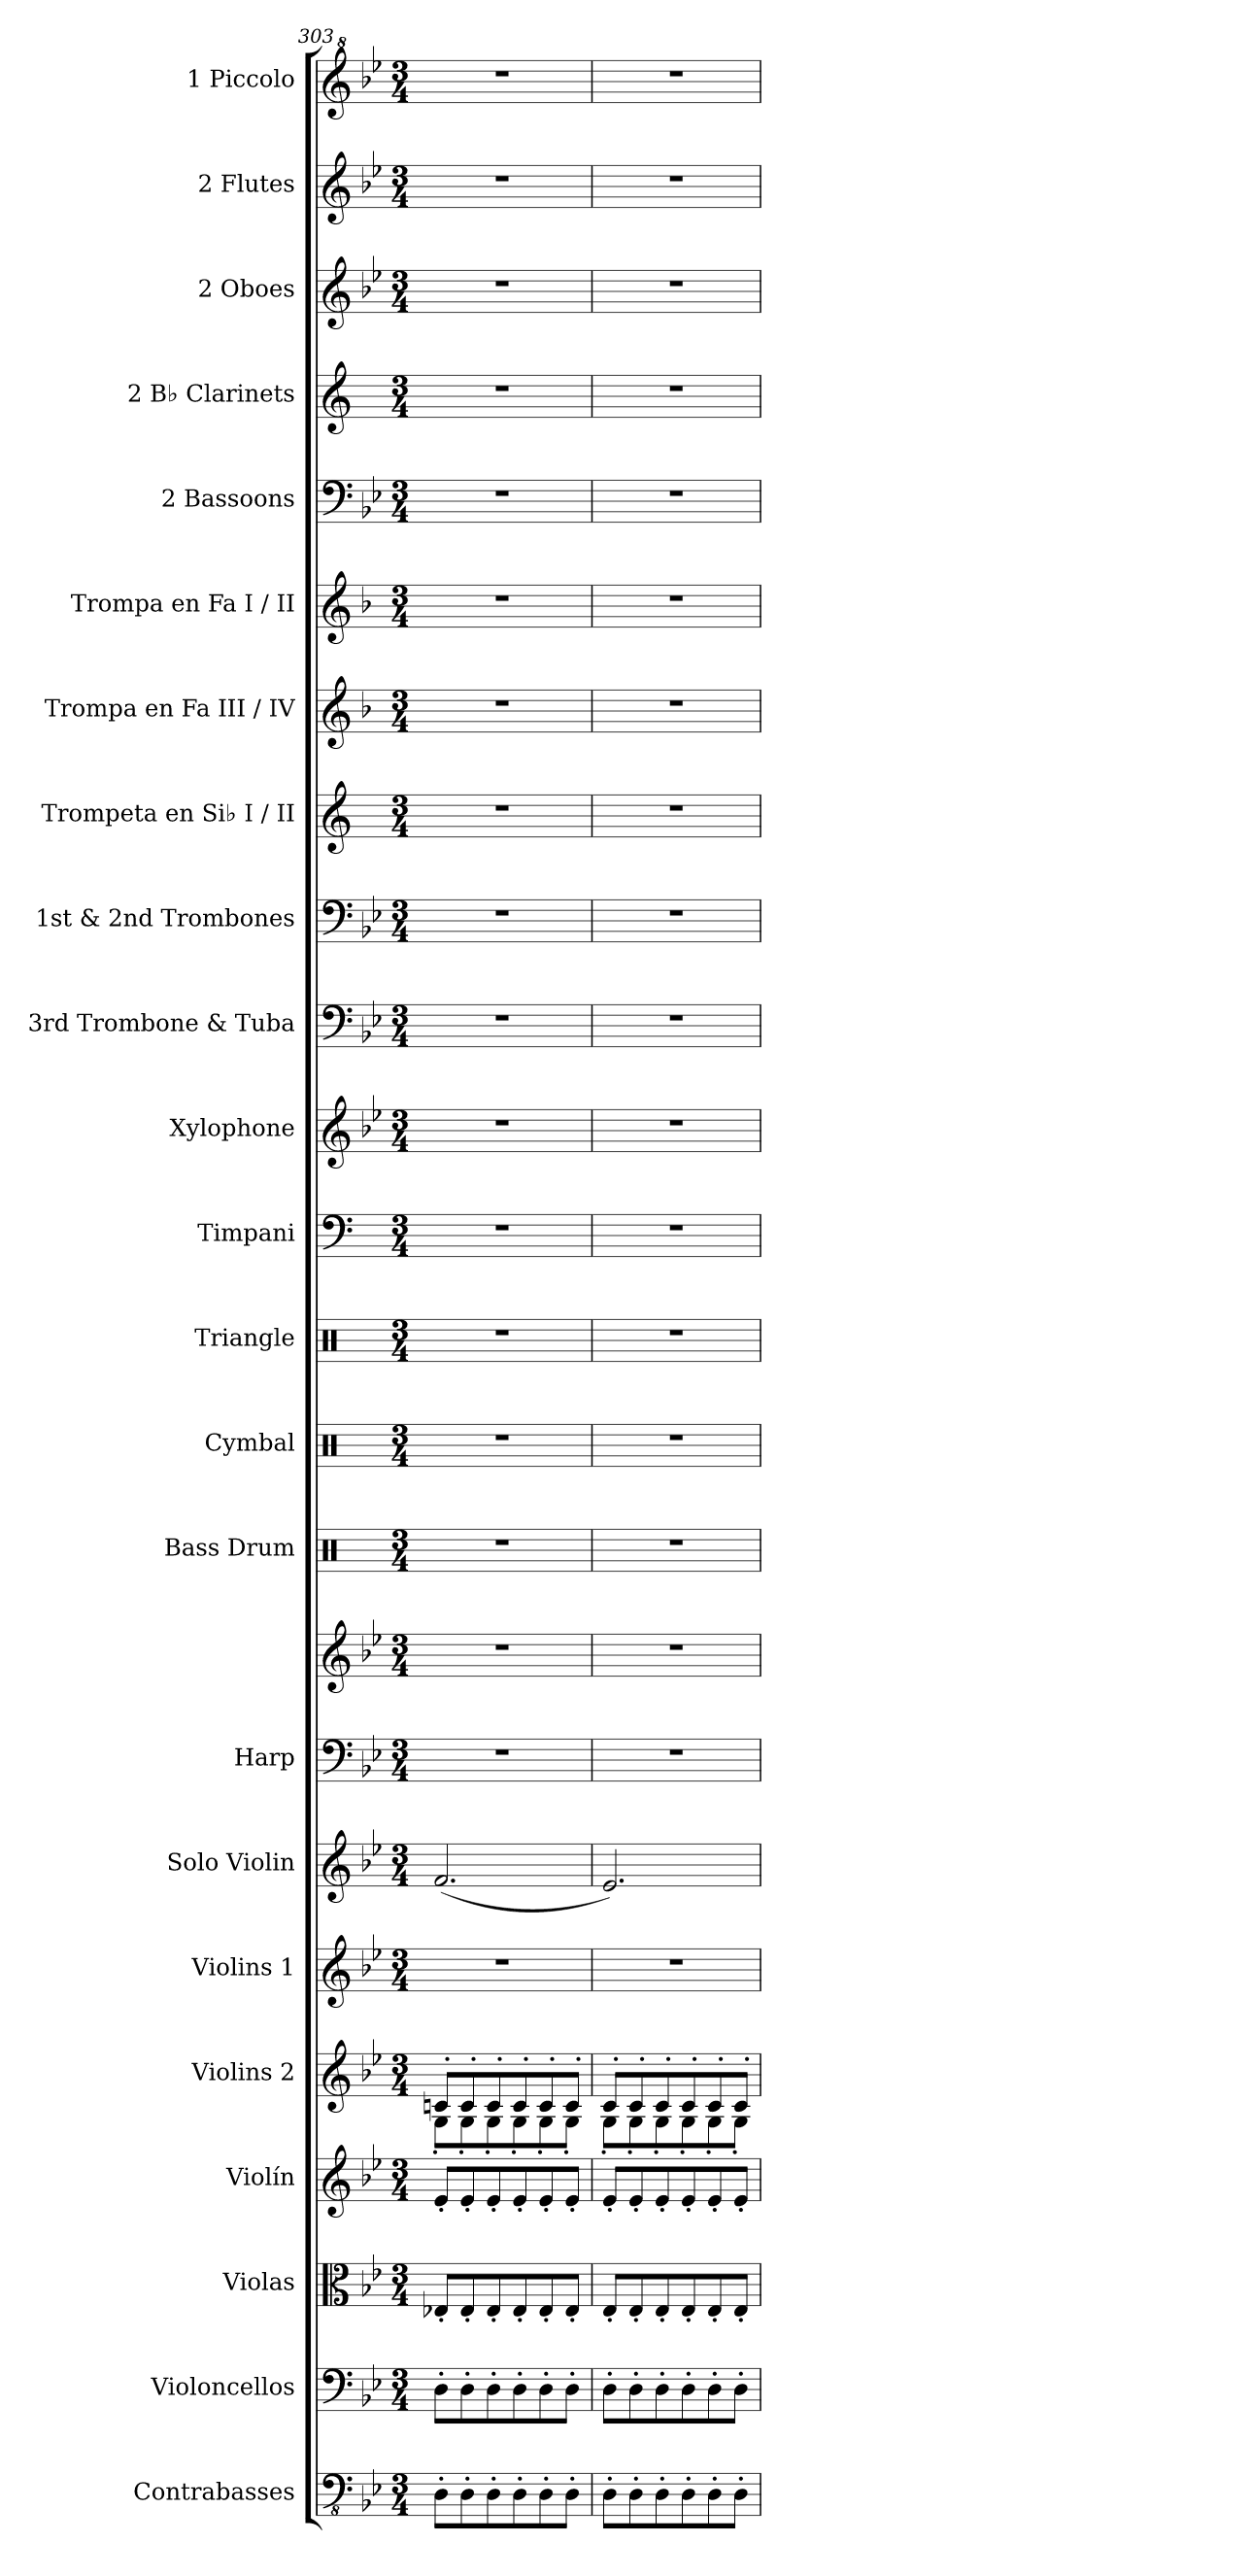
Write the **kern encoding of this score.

**kern	**kern	**kern	**kern	**kern	**kern	**kern	**kern	**kern	**kern	**kern	**kern	**kern	**kern	**kern	**kern	**kern	**kern	**kern	**kern	**kern	**kern	**kern	**kern
*part23	*part22	*part21	*part20	*part19	*part18	*part17	*part16	*part16	*part15	*part14	*part13	*part12	*part11	*part10	*part9	*part8	*part7	*part6	*part5	*part4	*part3	*part2	*part1
*staff24	*staff23	*staff22	*staff21	*staff20	*staff19	*staff18	*staff17	*staff16	*staff15	*staff14	*staff13	*staff12	*staff11	*staff10	*staff9	*staff8	*staff7	*staff6	*staff5	*staff4	*staff3	*staff2	*staff1
*I"Contrabasses	*I"Violoncellos	*I"Violas	*I"Violín	*I"Violins 2	*I"Violins 1	*I"Solo Violin	*I"Harp	*	*I"Bass Drum	*I"Cymbal	*I"Triangle	*I"Timpani	*I"Xylophone	*I"3rd Trombone     &amp; Tuba	*I"1st &amp; 2nd Trombones	*I"Trompeta en Si♭  I / II	*I"Trompa en Fa   III / IV	*I"Trompa en Fa I / II	*I"2 Bassoons	*I"2 B♭ Clarinets	*I"2 Oboes	*I"2 Flutes	*I"1 Piccolo
*I'Cbs.	*I'Vlcs.	*I'Vlas.	*I'Vln.	*I'Vlns. 2	*I'Vlns. 1	*I'S. Vln.	*I'Hrp.	*	*I'B. Dr.	*I'Cym.	*I'Trgl.	*I'Timp.	*I'Xyl.	*I'3rd Trb. &amp; Tba.	*I'1st &amp; 2nd    Trbs.	*I'Tpt. Si♭  I / II	*I'Trmp. Fa   III / IV	*I'Trmp. Fa I / II	*I'2 Bsns.	*I'2 B♭ Cls.	*I'2 Obs.	*I'2 Fls.	*I'1 Picc.
*clefFv4	*clefF4	*clefC3	*clefG2	*clefG2	*clefG2	*clefG2	*clefF4	*clefG2	*clefX	*clefX	*clefX	*clefF4	*clefG2	*clefF4	*clefF4	*clefG2	*clefG2	*clefG2	*clefF4	*clefG2	*clefG2	*clefG2	*clefG^2
*	*	*	*	*	*	*	*	*	*	*	*	*	*ITrd-7c-12	*	*	*ITrd1c2	*ITrd4c7	*ITrd4c7	*	*ITrd1c2	*	*	*ITrd-7c-12
*k[b-e-]	*k[b-e-]	*k[b-e-]	*k[b-e-]	*k[b-e-]	*k[b-e-]	*k[b-e-]	*k[b-e-]	*k[b-e-]	*k[]	*k[]	*k[]	*k[]	*k[b-e-]	*k[b-e-]	*k[b-e-]	*k[b-e-]	*k[b-e-]	*k[b-e-]	*k[b-e-]	*k[b-e-]	*k[b-e-]	*k[b-e-]	*k[b-e-]
*M3/4	*M3/4	*M3/4	*M3/4	*M3/4	*M3/4	*M3/4	*M3/4	*M3/4	*M3/4	*M3/4	*M3/4	*M3/4	*M3/4	*M3/4	*M3/4	*M3/4	*M3/4	*M3/4	*M3/4	*M3/4	*M3/4	*M3/4	*M3/4
=303	=303	=303	=303	=303	=303	=303	=303	=303	=303	=303	=303	=303	=303	=303	=303	=303	=303	=303	=303	=303	=303	=303	=303
*	*	*	*	*^	*	*	*	*	*	*	*	*	*	*	*	*	*	*	*	*	*	*	*
8DD'\L	8D'\L	8E-X'/L	8e-'/L	8cn'/L	8G'\L	2.r	(<2.f/	2.r	2.r	2.r	2.r	2.r	2.r	2.r	2.r	2.r	2.r	2.r	2.r	2.r	2.r	2.r	2.r	2.r
8DD'\	8D'\	8E-'/	8e-'/	8c'/	8G'\	.	.	.	.	.	.	.	.	.	.	.	.	.	.	.	.	.	.	.
8DD'\	8D'\	8E-'/	8e-'/	8c'/	8G'\	.	.	.	.	.	.	.	.	.	.	.	.	.	.	.	.	.	.	.
8DD'\	8D'\	8E-'/	8e-'/	8c'/	8G'\	.	.	.	.	.	.	.	.	.	.	.	.	.	.	.	.	.	.	.
8DD'\	8D'\	8E-'/	8e-'/	8c'/	8G'\	.	.	.	.	.	.	.	.	.	.	.	.	.	.	.	.	.	.	.
8DD'\J	8D'\J	8E-'/J	8e-'/J	8c'/J	8G'\J	.	.	.	.	.	.	.	.	.	.	.	.	.	.	.	.	.	.	.
=304	=304	=304	=304	=304	=304	=304	=304	=304	=304	=304	=304	=304	=304	=304	=304	=304	=304	=304	=304	=304	=304	=304	=304	=304
8DD'\L	8D'\L	8E-'/L	8e-'/L	8c'/L	8G'\L	2.r	2.e-/)	2.r	2.r	2.r	2.r	2.r	2.r	2.r	2.r	2.r	2.r	2.r	2.r	2.r	2.r	2.r	2.r	2.r
8DD'\	8D'\	8E-'/	8e-'/	8c'/	8G'\	.	.	.	.	.	.	.	.	.	.	.	.	.	.	.	.	.	.	.
8DD'\	8D'\	8E-'/	8e-'/	8c'/	8G'\	.	.	.	.	.	.	.	.	.	.	.	.	.	.	.	.	.	.	.
8DD'\	8D'\	8E-'/	8e-'/	8c'/	8G'\	.	.	.	.	.	.	.	.	.	.	.	.	.	.	.	.	.	.	.
8DD'\	8D'\	8E-'/	8e-'/	8c'/	8G'\	.	.	.	.	.	.	.	.	.	.	.	.	.	.	.	.	.	.	.
8DD'\J	8D'\J	8E-'/J	8e-'/J	8c'/J	8G'\J	.	.	.	.	.	.	.	.	.	.	.	.	.	.	.	.	.	.	.
*	*	*	*	*v	*v	*	*	*	*	*	*	*	*	*	*	*	*	*	*	*	*	*	*	*
=	=	=	=	=	=	=	=	=	=	=	=	=	=	=	=	=	=	=	=	=	=	=	=
*-	*-	*-	*-	*-	*-	*-	*-	*-	*-	*-	*-	*-	*-	*-	*-	*-	*-	*-	*-	*-	*-	*-	*-
